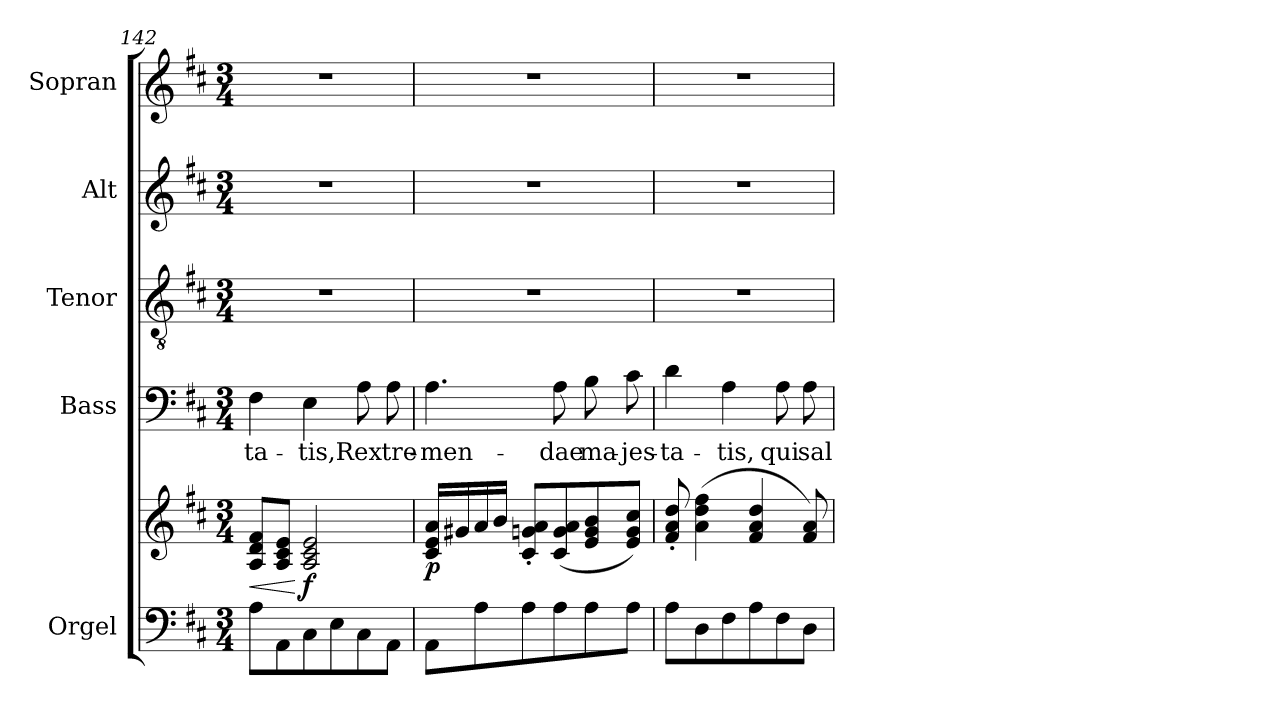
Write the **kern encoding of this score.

**kern	**kern	**dynam	**kern	**text	**kern	**kern	**kern
*part5	*part5	*part5	*part4	*part4	*part3	*part2	*part1
*staff6	*staff5	*staff5/6	*staff4	*staff4	*staff3	*staff2	*staff1
*I"Orgel	*	*	*I"Bass	*	*I"Tenor	*I"Alt	*I"Sopran
*I'Org.	*	*	*I'B.	*	*I'T.	*I'A.	*I'S.
*clefF4	*clefG2	*	*clefF4	*	*clefGv2	*clefG2	*clefG2
*k[f#c#]	*k[f#c#]	*	*k[f#c#]	*	*k[f#c#]	*k[f#c#]	*k[f#c#]
*D:	*D:	*	*D:	*	*D:	*D:	*D:
*M3/4	*M3/4	*	*M3/4	*	*M3/4	*M3/4	*M3/4
=142	=142	=142	=142	=142	=142	=142	=142
!	!	!LO:HP:b	!	!LO:LY:b	!	!	!
8A\L	8A/ 8d/ 8f#/L	<	4F#\	-ta-	2.r	2.r	2.r
8AA\	8A/ 8c#/ 8e/J	.	.	.	.	.	.
!	!	!LO:DY:n=1:b	!	!LO:LY:b	!	!	!
8C#\	2A/ 2c#/ 2e/	[ f	4E\	-tis,	.	.	.
8E\	.	.	.	.	.	.	.
!	!	!	!	!LO:LY:b	!	!	!
8C#\	.	.	8A\	Rex	.	.	.
!	!	!	!	!LO:LY:b	!	!	!
8AA\J	.	.	8A\	tre-	.	.	.
=143	=143	=143	=143	=143	=143	=143	=143
!	!	!LO:DY:b	!	!LO:LY:b	!	!	!
8AA\L	16c#/ 16e/ 16a/LL	p	4.A\	-men-	2.r	2.r	2.r
.	16g#X/	.	.	.	.	.	.
8A\	16a/	.	.	.	.	.	.
.	16b/JJ	.	.	.	.	.	.
8A\	8c#/'< 8gn/'< 8a/'<L	.	.	.	.	.	.
!	!	!	!	!LO:LY:b	!	!	!
8A\	(>8c#/ 8g/ 8a/	.	8A\	-dae	.	.	.
!	!	!	!	!LO:LY:b	!	!	!
8A\	8e/ 8g/ 8b/	.	8B\	ma-	.	.	.
!	!	!	!	!LO:LY:b	!	!	!
8A\J	8e/ 8g/ 8cc#/J)	.	8c#\	-jes-	.	.	.
=144	=144	=144	=144	=144	=144	=144	=144
!	!	!	!	!LO:LY:b	!	!	!
8A\L	8f#/'< 8a/'< 8dd/'<	.	4d\	-ta-	2.r	2.r	2.r
8D\	(>4a\ 4dd\ 4ff#\	.	.	.	.	.	.
!	!	!	!	!LO:LY:b	!	!	!
8F#\	.	.	4A\	-tis,	.	.	.
8A\	4f#/ 4a/ 4dd/	.	.	.	.	.	.
!	!	!	!	!LO:LY:b	!	!	!
8F#\	.	.	8A\	qui	.	.	.
!	!	!	!	!LO:LY:b	!	!	!
8D\J	8f#/ 8a/)	.	8A\	sal-	.	.	.
=	=	=	=	=	=	=	=
*-	*-	*-	*-	*-	*-	*-	*-
